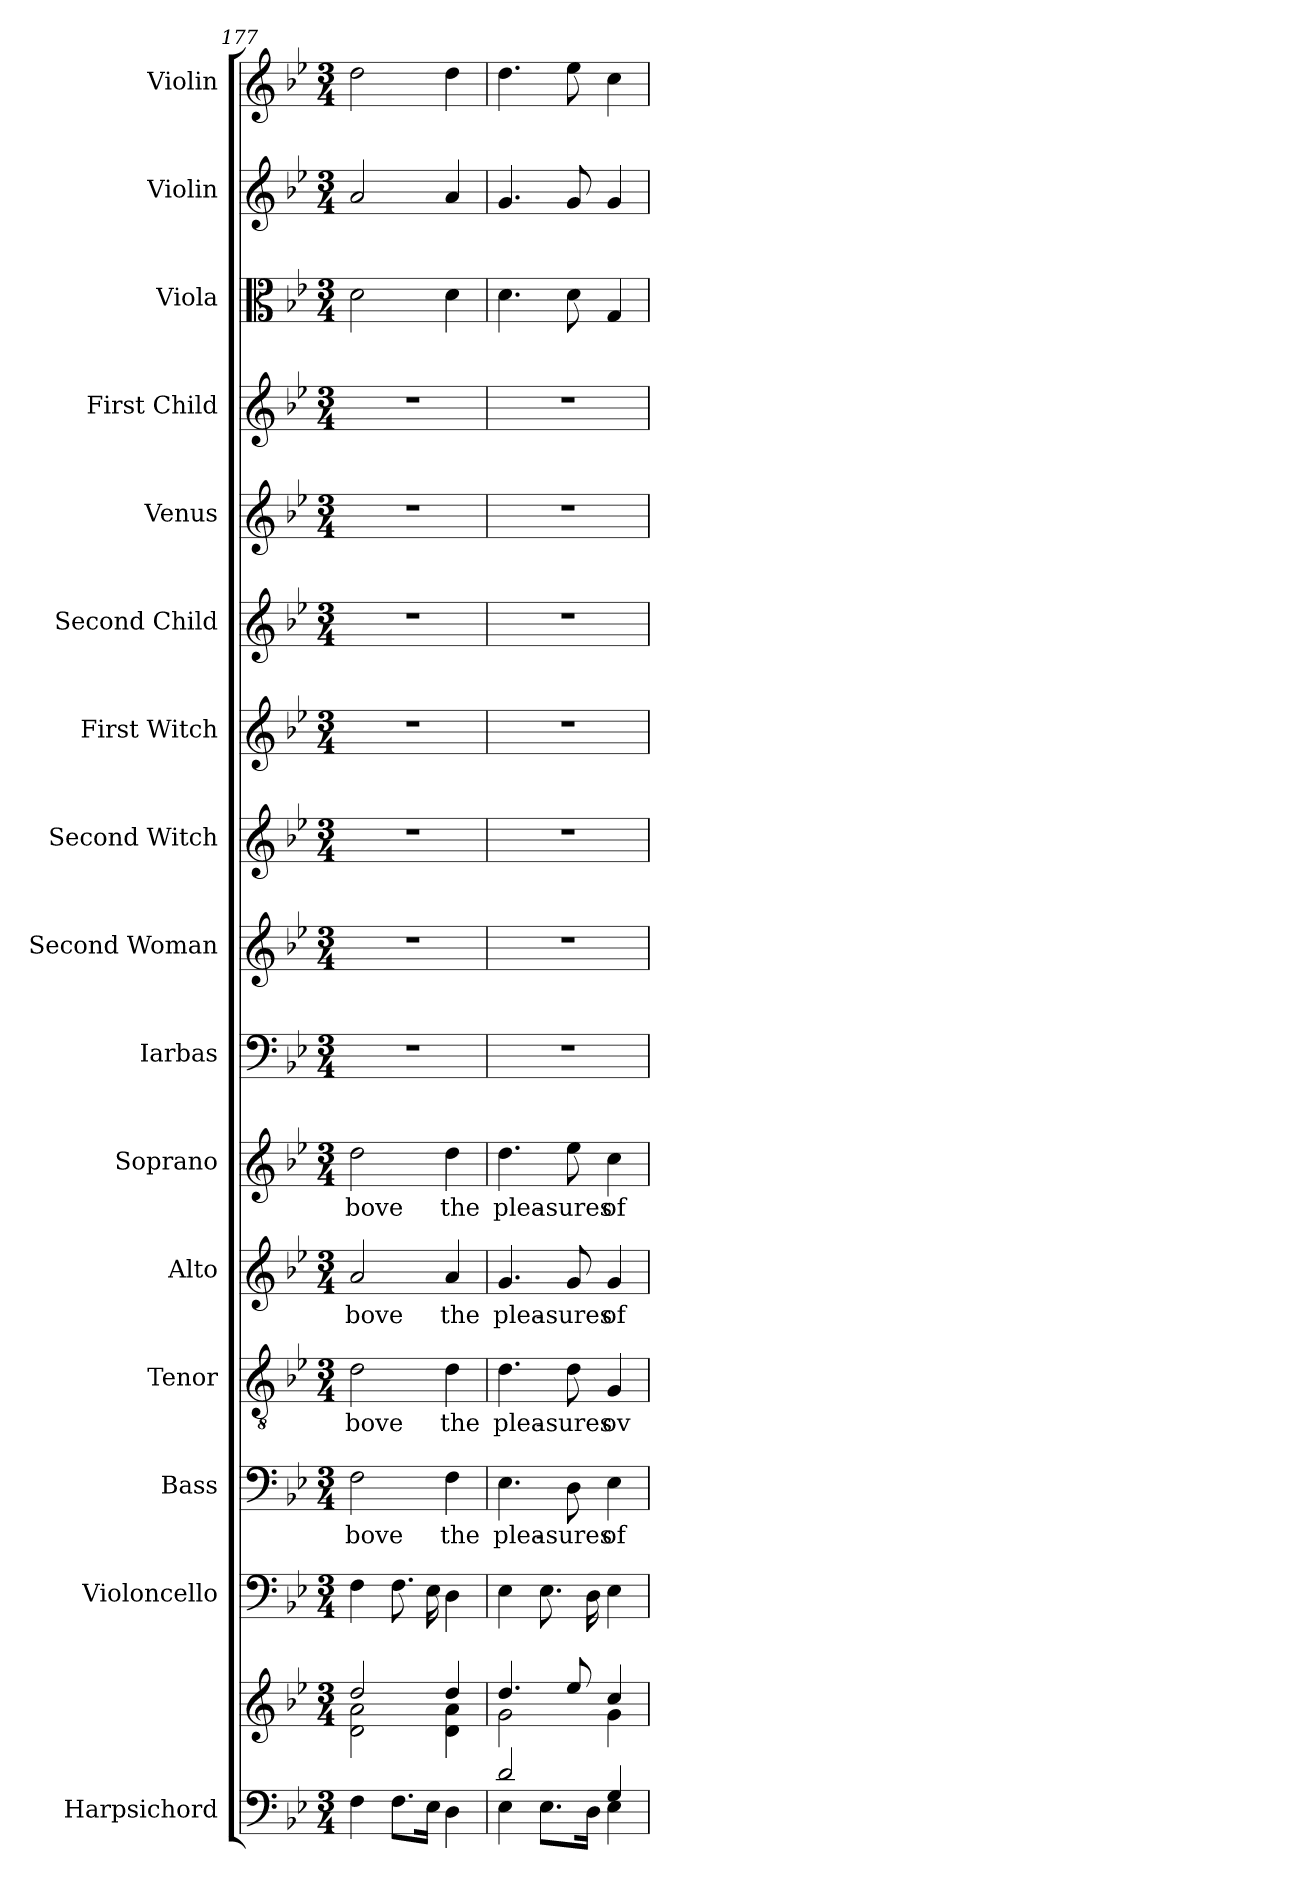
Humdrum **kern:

**kern	**kern	**kern	**kern	**text	**kern	**text	**kern	**text	**kern	**text	**kern	**kern	**kern	**kern	**kern	**kern	**kern	**kern	**kern	**kern
*part16	*part16	*part15	*part14	*part14	*part13	*part13	*part12	*part12	*part11	*part11	*part10	*part9	*part8	*part7	*part6	*part5	*part4	*part3	*part2	*part1
*staff17	*staff16	*staff15	*staff14	*staff14	*staff13	*staff13	*staff12	*staff12	*staff11	*staff11	*staff10	*staff9	*staff8	*staff7	*staff6	*staff5	*staff4	*staff3	*staff2	*staff1
*I"Harpsichord	*	*I"Violoncello	*I"Bass	*	*I"Tenor	*	*I"Alto	*	*I"Soprano	*	*I"Iarbas	*I"Second Woman	*I"Second Witch	*I"First Witch	*I"Second Child	*I"Venus	*I"First Child	*I"Viola	*I"Violin	*I"Violin
*I'Hch.	*	*I'Vc.	*I'B.	*	*I'T.	*	*I'A.	*	*I'S.	*	*I'I.	*I'2W	*I'W2.	*I'W1	*I'C2.	*I'V.	*I'C1	*I'Vla.	*I'Vln.	*I'Vln.
*clefF4	*clefG2	*clefF4	*clefF4	*	*clefGv2	*	*clefG2	*	*clefG2	*	*clefF4	*clefG2	*clefG2	*clefG2	*clefG2	*clefG2	*clefG2	*clefC3	*clefG2	*clefG2
*k[b-e-]	*k[b-e-]	*k[b-e-]	*k[b-e-]	*	*k[b-e-]	*	*k[b-e-]	*	*k[b-e-]	*	*k[b-e-]	*k[b-e-]	*k[b-e-]	*k[b-e-]	*k[b-e-]	*k[b-e-]	*k[b-e-]	*k[b-e-]	*k[b-e-]	*k[b-e-]
*M3/4	*M3/4	*M3/4	*M3/4	*	*M3/4	*	*M3/4	*	*M3/4	*	*M3/4	*M3/4	*M3/4	*M3/4	*M3/4	*M3/4	*M3/4	*M3/4	*M3/4	*M3/4
=177	=177	=177	=177	=177	=177	=177	=177	=177	=177	=177	=177	=177	=177	=177	=177	=177	=177	=177	=177	=177
*	*^	*	*	*	*	*	*	*	*	*	*	*	*	*	*	*	*	*	*	*
!	!	!	!	!	!LO:LY:b	!	!LO:LY:b	!	!LO:LY:b	!	!LO:LY:b	!	!	!	!	!	!	!	!	!	!
4F\	2dd/	2d\ 2a\	4F\	2F\	-bove	2d\	-bove	2a/	-bove	2dd\	-bove	2.r	2.r	2.r	2.r	2.r	2.r	2.r	2d\	2a/	2dd\
8.F\L	.	.	8.F\	.	.	.	.	.	.	.	.	.	.	.	.	.	.	.	.	.	.
16E-\Jk	.	.	16E-\	.	.	.	.	.	.	.	.	.	.	.	.	.	.	.	.	.	.
!	!	!	!	!	!LO:LY:b	!	!LO:LY:b	!	!LO:LY:b	!	!LO:LY:b	!	!	!	!	!	!	!	!	!	!
4D\	4dd/	4d\ 4a\	4D\	4F\	the	4d\	the	4a/	the	4dd\	the	.	.	.	.	.	.	.	4d\	4a/	4dd\
=178	=178	=178	=178	=178	=178	=178	=178	=178	=178	=178	=178	=178	=178	=178	=178	=178	=178	=178	=178	=178	=178
*^	*	*	*	*	*	*	*	*	*	*	*	*	*	*	*	*	*	*	*	*	*
!	!	!	!	!	!	!LO:LY:b	!	!LO:LY:b	!	!LO:LY:b	!	!LO:LY:b	!	!	!	!	!	!	!	!	!	!
2d/	4E-\	4.dd/	2g\	4E-\	4.E-\	plea-	4.d\	plea-	4.g/	plea-	4.dd\	plea-	2.r	2.r	2.r	2.r	2.r	2.r	2.r	4.d\	4.g/	4.dd\
.	8.E-\L	.	.	8.E-\	.	.	.	.	.	.	.	.	.	.	.	.	.	.	.	.	.	.
!	!	!	!	!	!	!LO:LY:b	!	!LO:LY:b	!	!LO:LY:b	!	!LO:LY:b	!	!	!	!	!	!	!	!	!	!
.	.	8ee-/	.	.	8D\	-sures	8d\	-sures	8g/	-sures	8ee-\	-sures	.	.	.	.	.	.	.	8d\	8g/	8ee-\
.	16D\Jk	.	.	16D\	.	.	.	.	.	.	.	.	.	.	.	.	.	.	.	.	.	.
!	!	!	!	!	!	!LO:LY:b	!	!LO:LY:b	!	!LO:LY:b	!	!LO:LY:b	!	!	!	!	!	!	!	!	!	!
4G/	4E-\	4cc/	4g\	4E-\	4E-\	of	4G/	ov	4g/	of	4cc\	of	.	.	.	.	.	.	.	4G/	4g/	4cc\
*v	*v	*	*	*	*	*	*	*	*	*	*	*	*	*	*	*	*	*	*	*	*	*
*	*v	*v	*	*	*	*	*	*	*	*	*	*	*	*	*	*	*	*	*	*	*
=	=	=	=	=	=	=	=	=	=	=	=	=	=	=	=	=	=	=	=	=
*-	*-	*-	*-	*-	*-	*-	*-	*-	*-	*-	*-	*-	*-	*-	*-	*-	*-	*-	*-	*-
